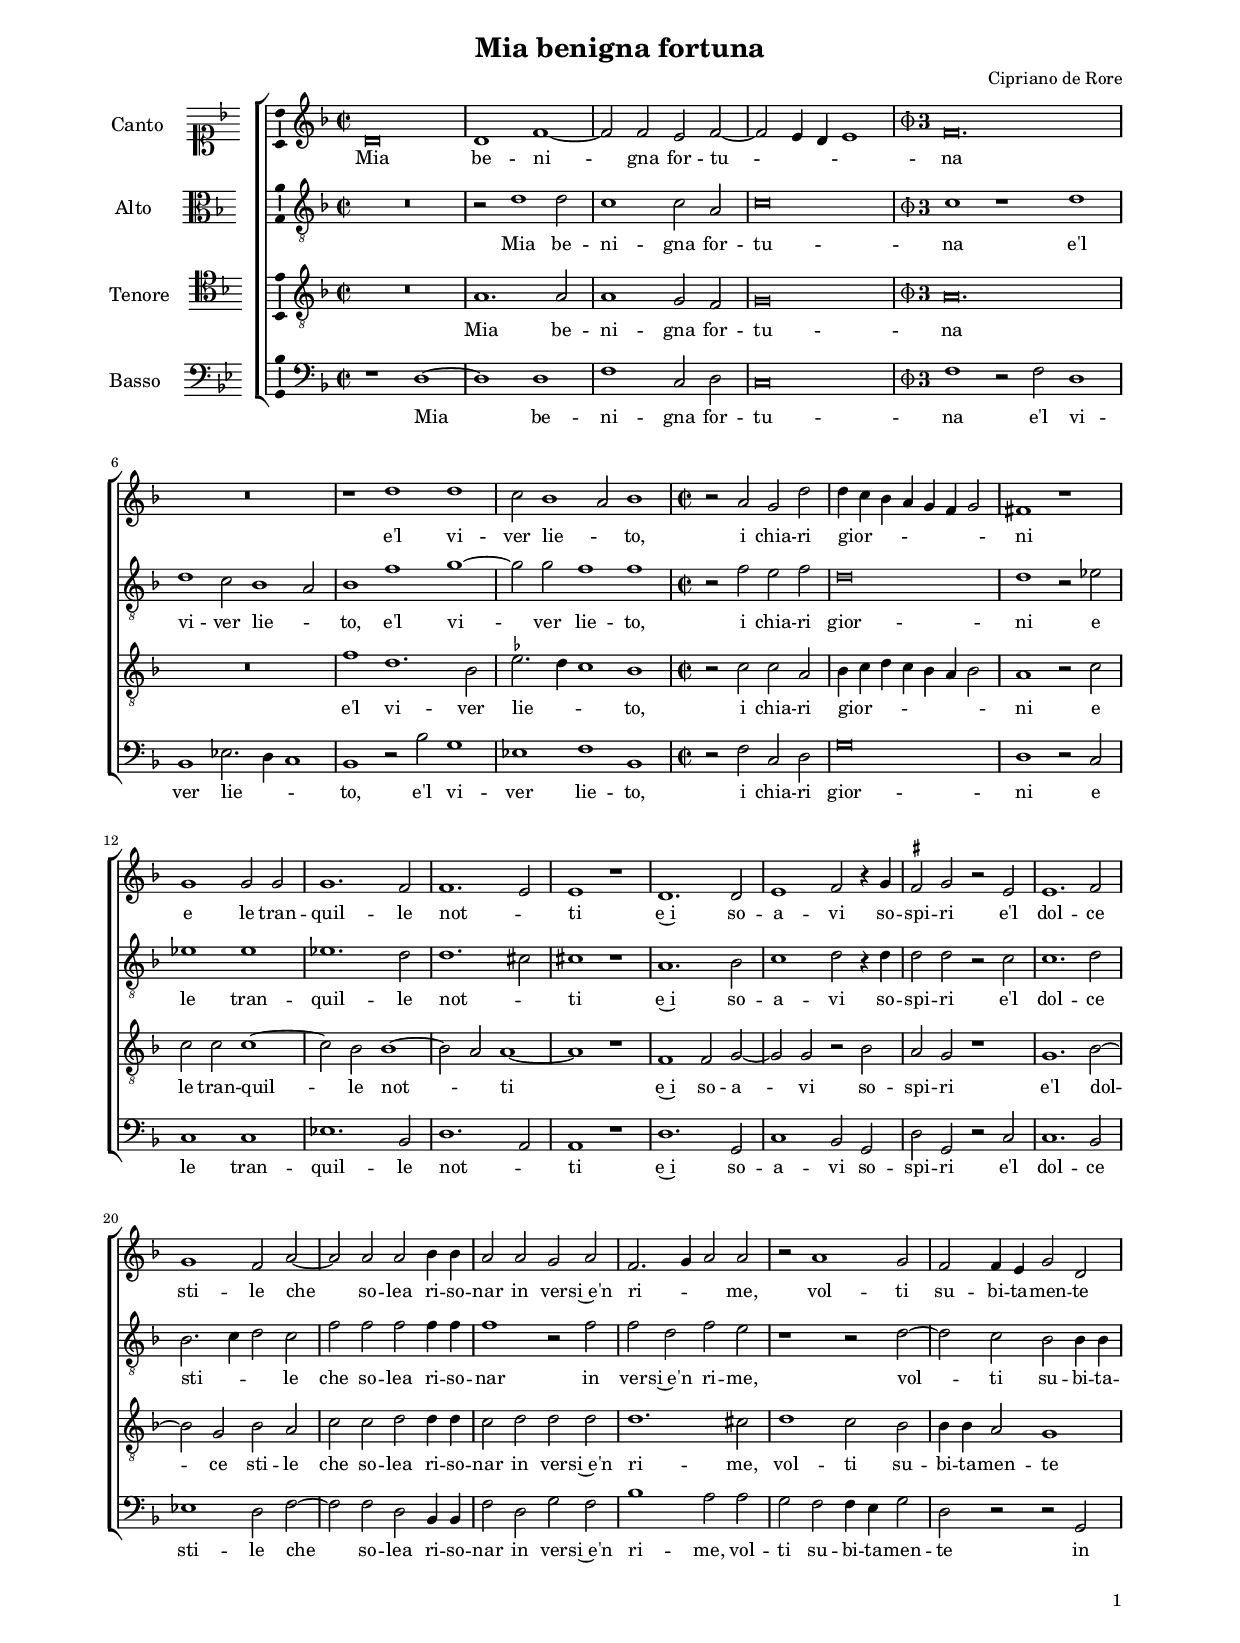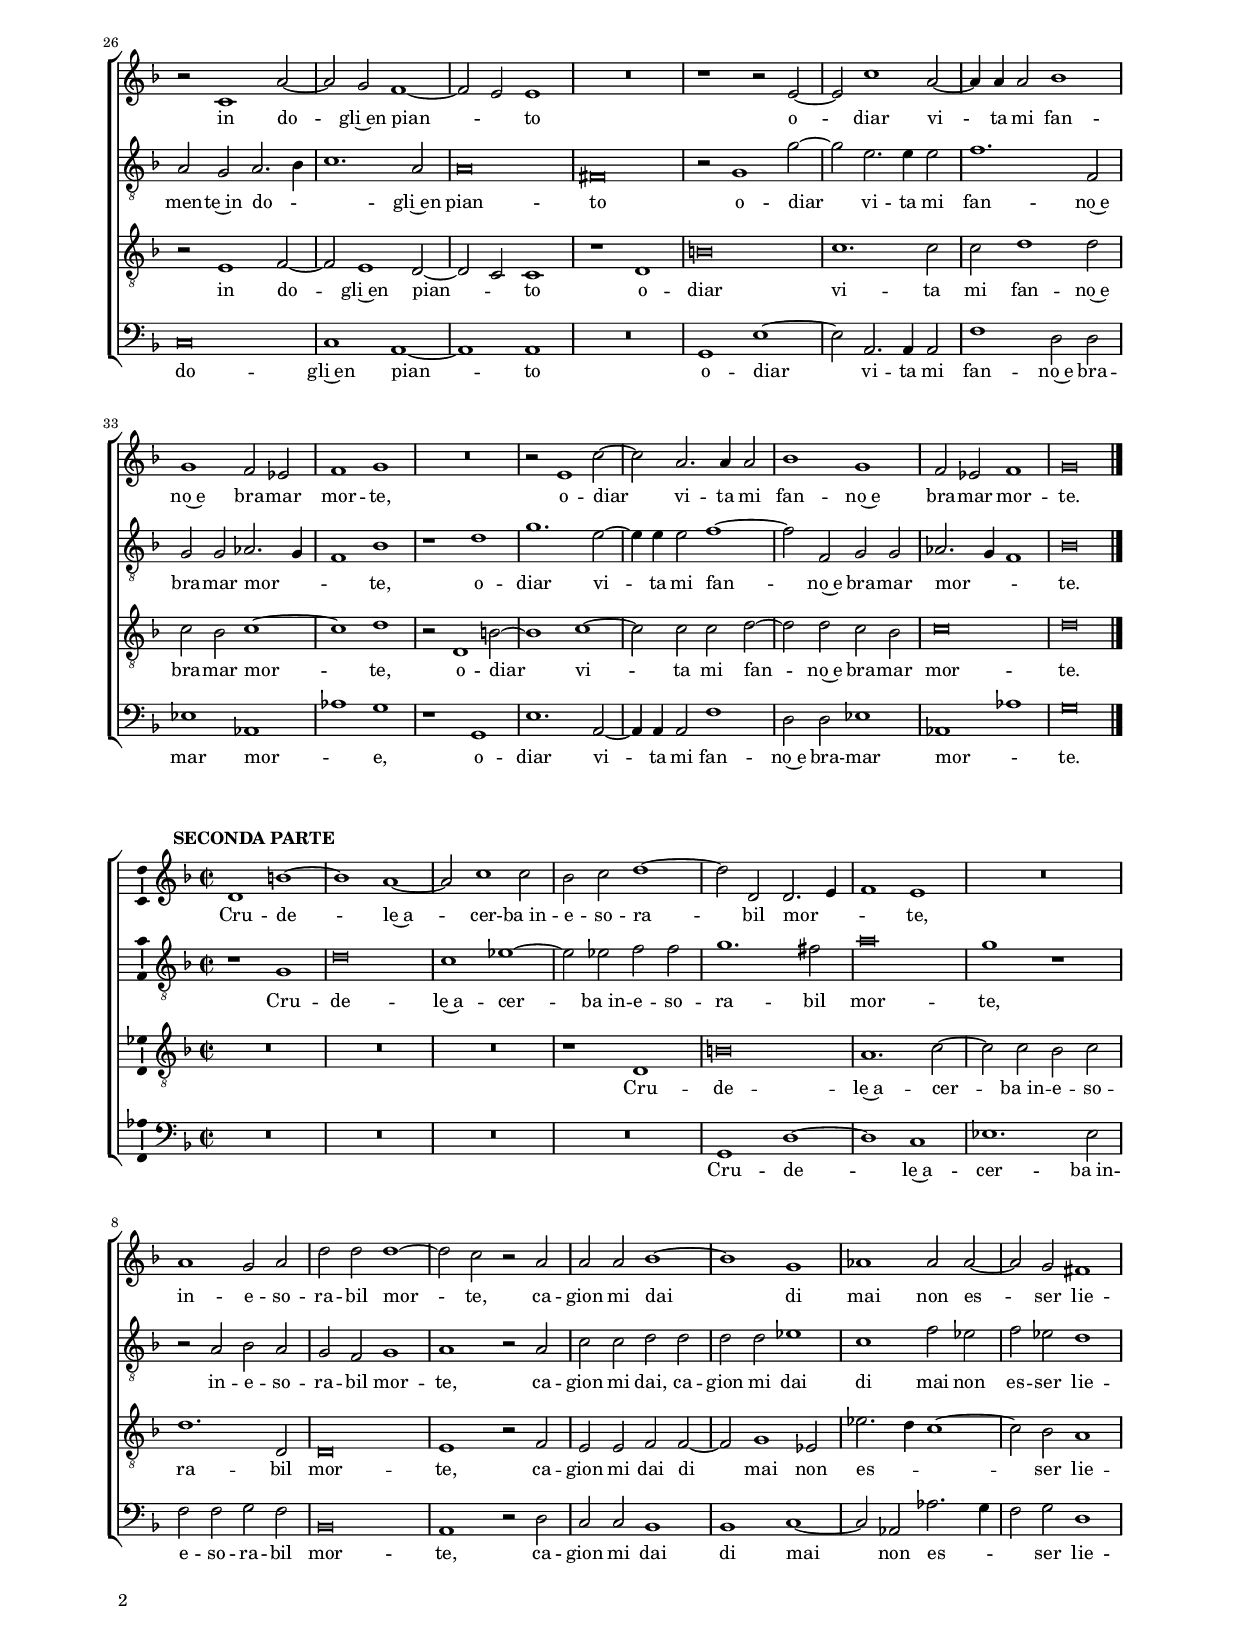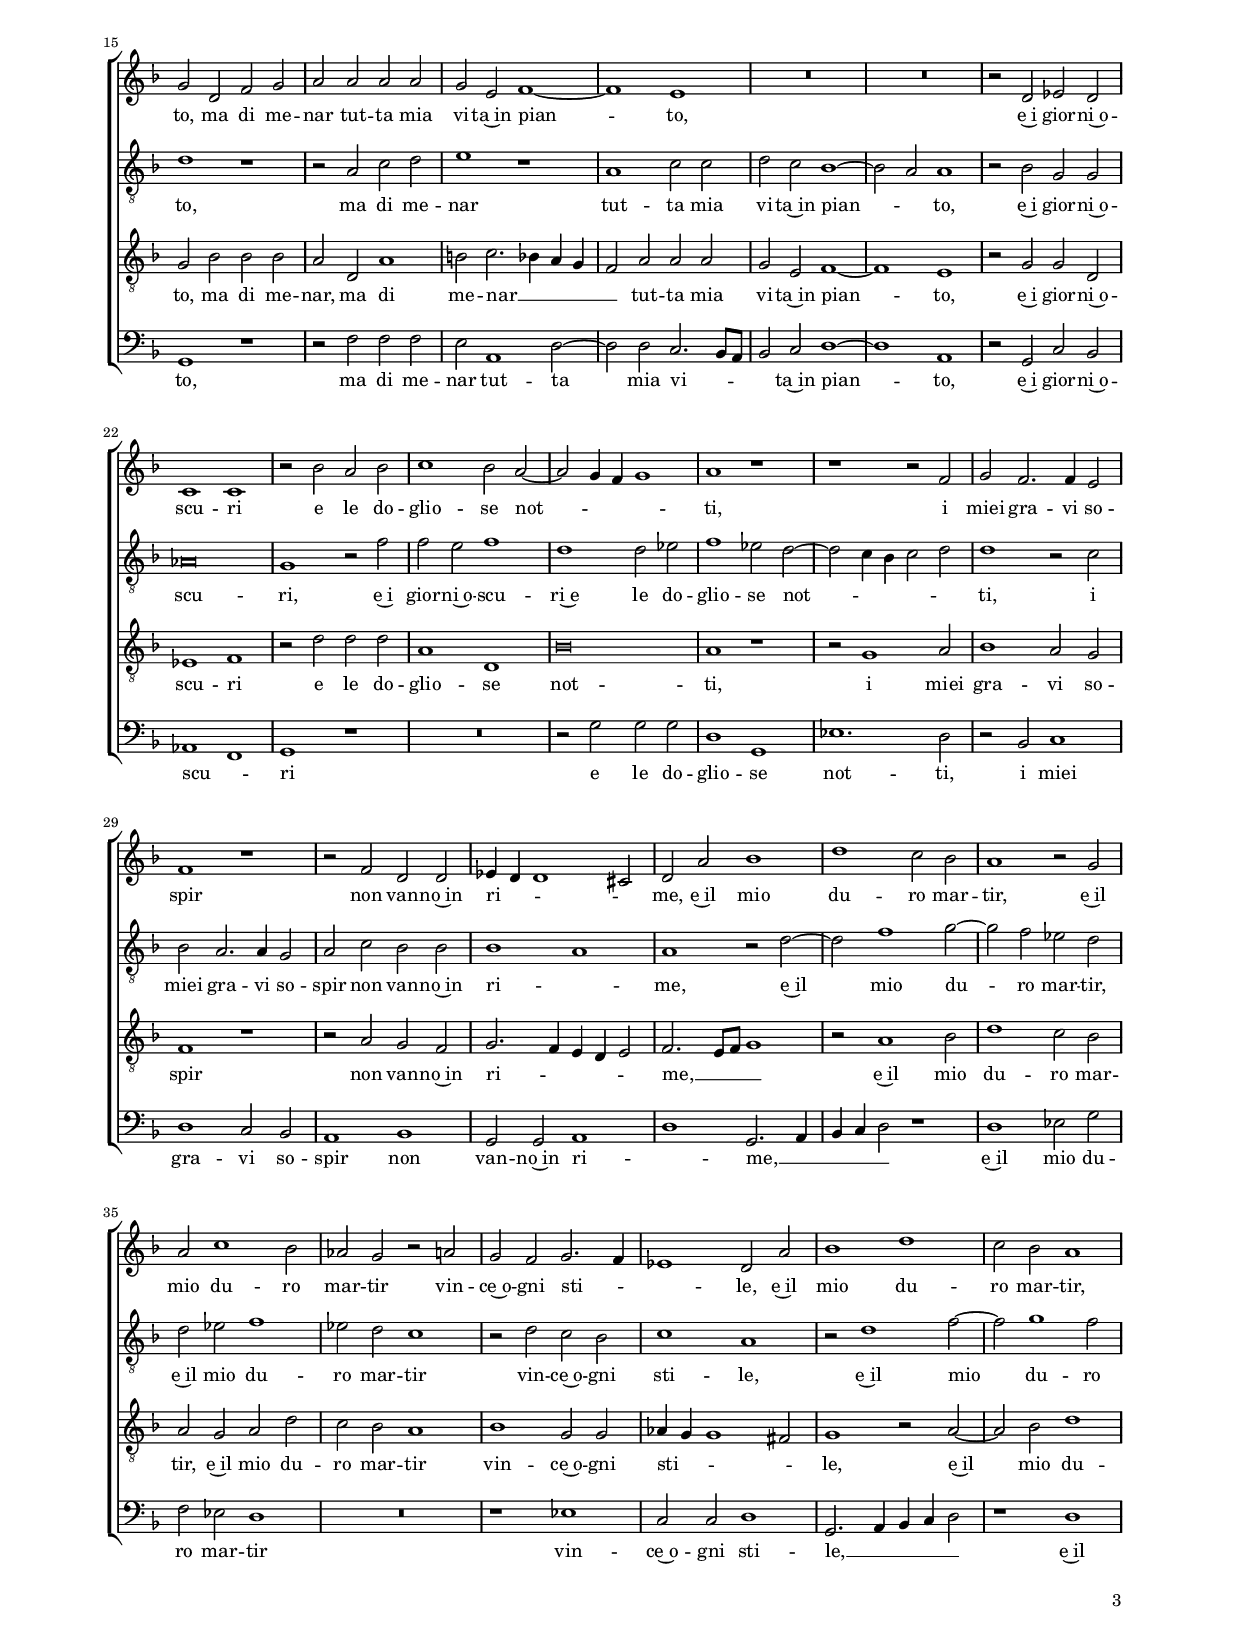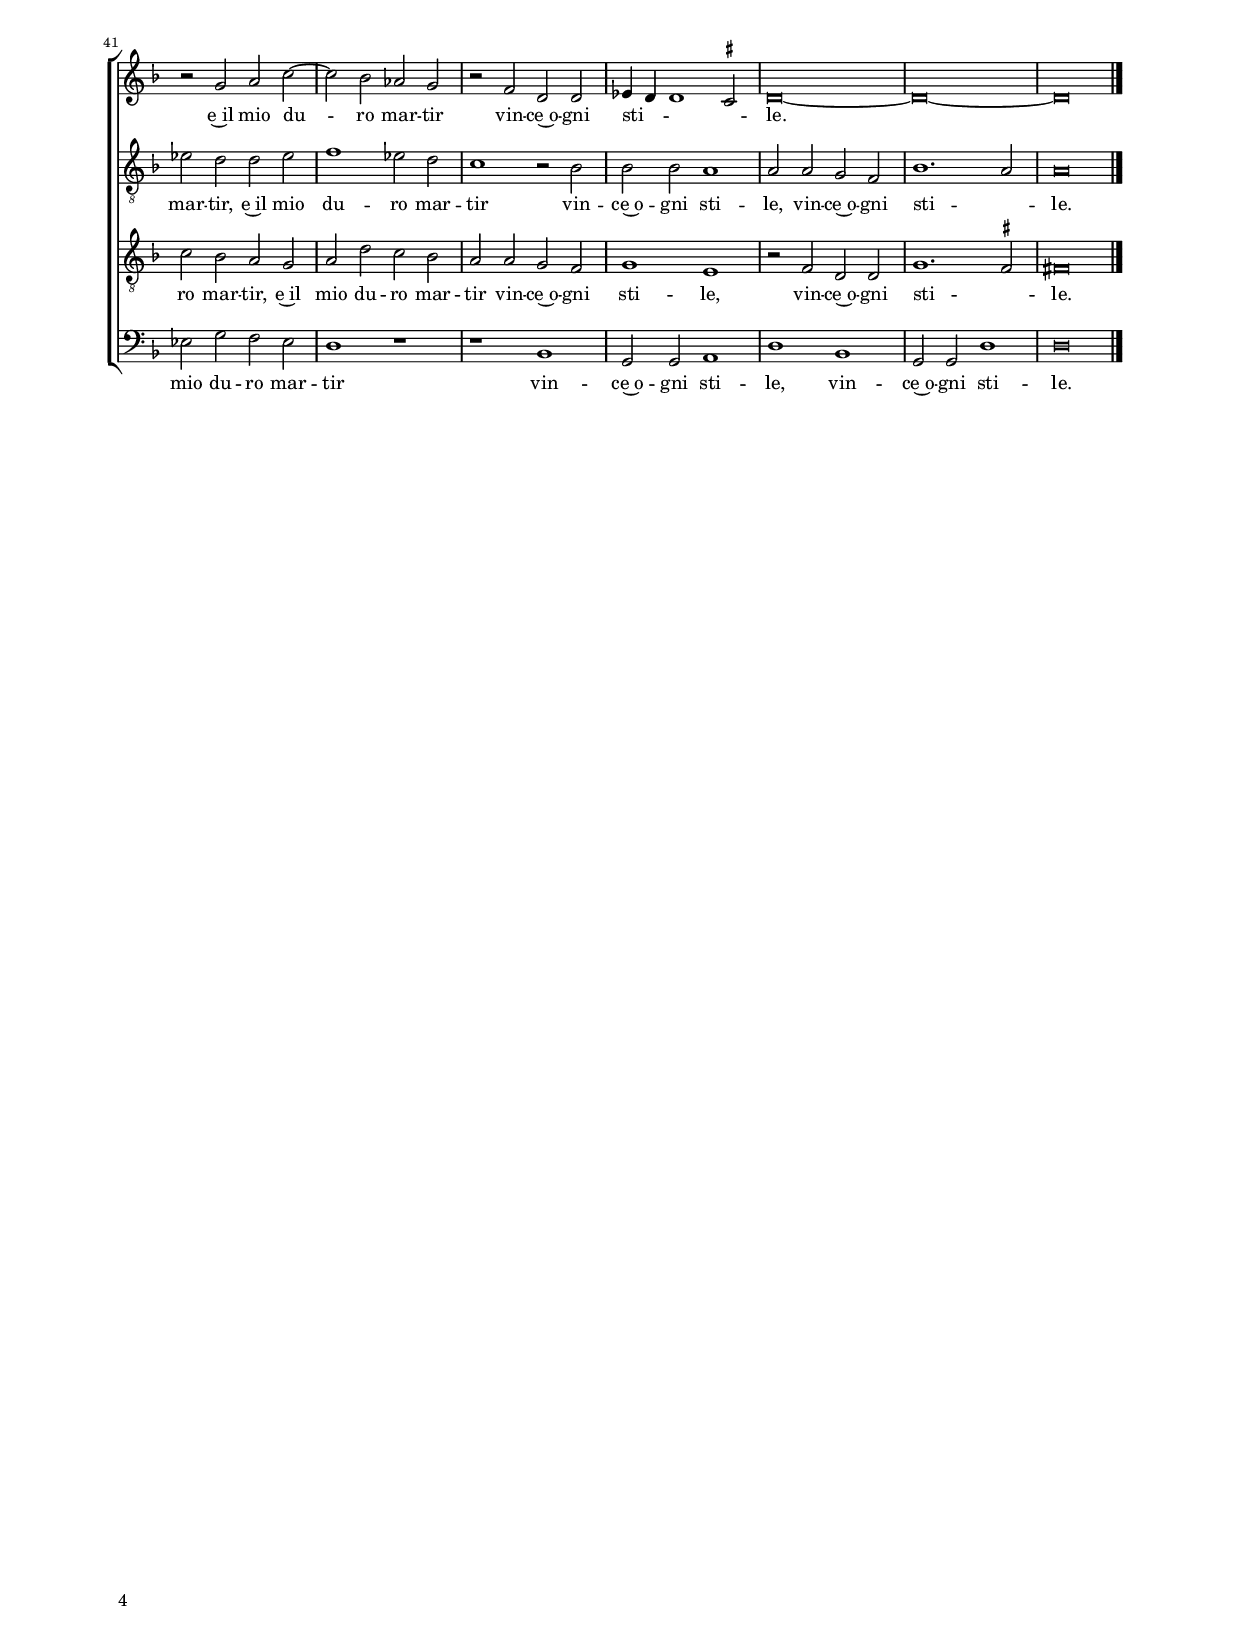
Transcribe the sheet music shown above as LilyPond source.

\header
{
  title="Mia benigna fortuna"
  composer="Cipriano de Rore"
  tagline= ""
}

\version "2.24.2"
\language deutsch
#(set-global-staff-size 15)
% #(set-default-paper-size "letter")
#(ly:set-option 'point-and-click #f)


	ficta = { \once \set suggestAccidentals = ##t }
	
	forget = #(define-music-function (music) (ly:music?) #{
		\accidentalStyle forget
		$music
		\accidentalStyle default
		#})
	
	PhiThree = {
	\once \override Staff.TimeSignature.stencil = #ly:text-interface::print
	\once \override Staff.TimeSignature.text =
	\markup \number { \musicglyph "timesig.mensural34" \vcenter "3" }
	\time 6/2
	}

	m = \melisma
	me = \melismaEnd


\paper
	{
	top-margin = 1.8 \cm
	bottom-margin = 1.2 \cm
	left-margin = 2 \cm
	right-margin = 2 \cm
	ragged-bottom = ##f
	ragged-last-bottom = ##t
	print-page-number = ##f
	score-system-spacing = #'((basic-distance . 16) (minimum-distance . 13) (padding . 5) (strechability . 150))
	system-system-spacing = #'((basic-distance . 16) (minimum-distance . 13) (padding . 5) (strechability . 150))
	oddFooterMarkup=\markup   \fill-line { "" \fromproperty #'page:page-number-string }
	evenFooterMarkup=\markup  \fill-line { \fromproperty #'page:page-number-string "" }
	last-bottom-spacing = #'((basic-distance . 12) (minimum-distance . 7) (padding . 4))
	%systems-per-page = 4
	%page-count = 4
%	min-systems-per-page = 3
	}

global = {
	\key f \major
	\time 2/2 \set Score.measureLength = #(ly:make-moment 2/1)
	\skip 1*2*4
	\PhiThree
	\skip 1*3*4
	\time 2/2 \set Score.measureLength = #(ly:make-moment 2/1)
	\skip 1*2*32 \bar "|."
	}
	

incipitcantus = \markup { \score {
	{
	\set Staff.instrumentName = \markup { \fontsize #1 "Canto" }
	\key f \major
	\clef soprano
	s4 \bar ""
	}
	\layout  {
	raggedright = ##t
	indent = 1.6 \cm
	line-width = 2.5\cm
	\context { \Staff \remove Time_signature_engraver }
	\override Staff.Clef.Y-extent = #'(0 . 0)
	}} \hspace #1 }
	  
	  
incipitaltus = \markup { \score {
	{
	\set Staff.instrumentName = \markup { \fontsize #1 "Alto" }
	\key f \major
	\clef alto
	s4 \bar ""
	}
	\layout  {
	raggedright = ##t
	indent = 1.6 \cm
	line-width = 2.5\cm
	\context { \Staff \remove Time_signature_engraver }
	\override Staff.Clef.Y-extent = #'(0 . 0)
	}} \hspace #1 }


incipittenor = \markup { \score {
	{
	\set Staff.instrumentName = \markup { \fontsize #1 "Tenore" }
	\key f \major
	\clef tenor
	s4 \bar ""
	}
	\layout  {
	raggedright = ##t
	indent = 1.6 \cm
	line-width = 2.5\cm
	\context { \Staff \remove Time_signature_engraver }
	\override Staff.Clef.Y-extent = #'(0 . 0)
	}} \hspace #1 }
	  
	  
incipitbassus = \markup { \score {
	{
	\set Staff.instrumentName = \markup { \fontsize #1 "Basso" }
	\key b \major
	\clef bass
	s4 \bar ""
	}
	\layout  {
	raggedright = ##t
	indent = 1.6 \cm
	line-width = 2.5\cm
	\context { \Staff \remove Time_signature_engraver }
	\override Staff.Clef.Y-extent = #'(0 . 0)
	}} \hspace #1 }


cantus =  \relative c''
	{
	d,\breve
	d1 f~
	f2 f e2 f~
	f2 e4 d e1
%5
% Triple time
	f\breve.
	R\breve.
	r1 d' d
	c2 b1 a2 b1
% End of triple time
	r2 a g d'
%10
	d4 c b a  g f g2
	fis1 r
	g1 g2 g
	g1. f2 |
	f1. e2
%15
	e1 r
	d1. d2
	e1 f2 r4 g
	\ficta fis2 g r e |
	e1. f2
%20
	g1 f2 a~
	a2 a a b4 b
	a2 a g a
	f2. g4 a2 a |
	r2 a1 g2
%25
	f2 f4 e g2 d
	r2 c1 a'2~
	a2 g f1~
	f2 e e1 |
	R\breve
%30
	r1 r2 e~
	e2 c'1 a2~
	a4 a a2 b1
	g1 f2 es |
	f1 g
%35
	R\breve
	r2 e1 c'2~
	c2 a2. a4 a2
	b1 g |
	f2 es f1
%40
	g\breve |
	}


altus =  \relative c'
		{
	R\breve
	r2 d1 d2
	c1 c2 a
	c\breve
%5
% Triple time
		c1 r d |
	d1 c2 b1 a2
	b1 f' g~
	g2 g f1 f
% End of triple time
	r2 f e f
%10
	d\breve |
	d1 r2 es
	es1 es
	es1. d2
	d1. cis2
%15
	cis1 r |
	a1. b2
	c1 d2 r4 d
	d2 d r c
	c1. d2
%20
	b2. c4 d2 c |
	f2 f f f4 f
	f1 r2 f
	f2 d f e
	r1 r2 d~
%25
	d2 c b b4 b |
	a2 g a2. b4
	c1. a2
	a\breve
	fis\breve
%30
	r2 g1 g'2~ |
	g2 e2. e4 e2
	f1. f,2
	g2 g as2. g4
	f1 b
%35
	r1 d |
	g1. e2~
	e4 e e2 f1~
	f2 f, g g
	as2. g4 f1
%40
	b\breve |
	}


tenor =  \relative c'
	{
	R\breve
	a1. a2
	a1 g2 f
	g\breve
%5
% Triple time
	a\breve. |
	R\breve.
	f'1 d1. b2
	\ficta es2. d4 c1 b
% End of triple time
	r2 c c a
%10
	b4 c d c b a b2 |
	a1 r2 c
	c2 c c1~
	c2 b b1~
	b2 a a1~
%15
	a1 r |
	f1 f2 g~
	g2 g r b
	a2 g r1
	g1. b2~
%20
	b2 g b a |
	c2 c d d4 d
	c2 d d d
	d1. cis2
	d1 c2 b
%25
	b4 b a2 g1 |
	r2 e1 f2~
	f2 e1 d2~
	d2 c c1
	r1 d
%30
	h'\breve |
	c1. c2
	c2 d1 d2
	c2 b c1~
	c1 d
%35
	r2 d,1 h'2~ |
	h1 c~
	c2 c c d~
	d2 d c b
	c\breve
%40
	d\breve |
	}


bassus  =  \relative c
	{
	r1 d~
	d1 d
	f1 c2 d
	c\breve
%5
% Triple time
	f1 r2 f d1 |
	b1 es2. d4 c1
	b1 r2 b' g1
	es1 f b,
% End of triple time
	r2 f' c d
%10
	g\breve |
	d1 r2 c
	c1 c
	es1. b2
	d1. a2
%15
	a1 r |
	d1. g,2
	c1 b2 g
	d'2 g, r c
	c1. b2
%20
	es1 d2 f~ |
	f2 f d b4 b
	f'2 d g f
	b1 a2 a
	g2 f f4 e g2
%25
	d2 r r g, |
	c\breve
	c1 a~
	a1 a
	R\breve
%30
	g1 e'1~ |
	e2 a,2. a4 a2
	f'1 d2 d
	es1 as,
	as'1 g
%35
	r1 g, |
	e'1. a,2~
	a4 a a2 f'1
	d2 d es1
	as,1 as'
%40
	g\breve |
	}


lyricscantus = \lyricmode {
	Mia be -- ni -- gna for -- tu -- _ _ _ na e'l vi -- ver lie -- _ to,
	i chia -- ri gior -- _ _ _ _ _ _ ni e le tran -- quil -- le not -- _ ti
	e~i so -- a -- vi so -- spi -- ri e'l dol -- ce sti -- le
	che so -- lea ri -- so -- nar in ver -- si~e'n ri -- _ _ me,
	vol -- ti su -- bi -- ta -- men -- te in do -- gli~en pian -- _ to
	o -- diar vi -- ta mi fan -- no~e bra -- mar mor -- te,
	o -- diar vi -- ta mi fan -- no~e bra -- mar mor -- te.
	}


lyricsaltus = \lyricmode {
	Mia be -- ni -- gna for -- tu -- na e'l vi -- ver lie -- _ to,
	e'l vi -- ver lie -- to,
	i chia -- ri gior -- ni e le tran -- quil -- le not -- _ ti
	e~i so -- a -- vi so -- spi -- ri e'l dol -- ce sti -- _ _ le
	che so -- lea ri -- so -- nar in ver -- si~e'n ri -- me,
	vol -- ti su -- bi -- ta -- men -- te~in do -- _ _ gli~en pian -- to
	o -- diar vi -- ta mi fan -- no~e bra -- mar mor -- _ _ te,
	o -- diar vi -- ta mi fan -- no~e bra -- mar mor -- _ _ te.
	}


lyricstenor = \lyricmode {
	Mia be -- ni -- gna for -- tu -- na e'l vi -- ver lie -- _ _ to,
	i chia -- ri gior -- _ _ _ _ _ _ ni e le tran -- quil -- le not -- _ ti
	e~i so -- a -- vi so -- spi -- ri e'l dol -- ce sti -- le
	che so -- lea ri -- so -- nar in ver -- si~e'n ri -- me,
	vol -- ti su -- bi -- ta -- men -- te in do -- gli~en pian -- _ to
	o -- diar vi -- ta mi fan -- no~e bra -- mar mor -- te,
	o -- diar vi -- ta mi fan -- no~e bra -- mar mor -- te.
	}


lyricsbassus = \lyricmode {
	Mia be -- ni -- gna for -- tu -- na e'l vi -- ver lie -- _ _ to,
	e'l vi -- ver lie -- to,
	i chia -- ri gior -- ni e le tran -- quil -- le not -- _ ti
	e~i so -- a -- vi so -- spi -- ri e'l dol -- ce sti -- le
	che so -- lea ri -- so -- nar in ver -- si~e'n ri -- me,
	vol -- ti su -- bi -- ta -- men -- te in do -- gli~en pian -- to
	o -- diar vi -- ta mi fan -- no~e bra -- mar mor -- _ e,
	o -- diar vi -- ta mi fan -- no~e bra -- mar mor -- _ te.
	}


\score
{  
	\transpose f f {
	\new ChoirStaff \with { \override StaffGrouper.staff-staff-spacing.basic-distance = #12 }
	<<


	\new Staff << \global
	\new Voice="v1" {
		\set Staff.instrumentName=\incipitcantus
		%	   \set Staff.instrumentName="S"
		\set Staff.midiInstrument = "reed organ"
		\clef violin
		\cantus }
	\new Lyrics \lyricsto "v1" {\lyricscantus }
	>>


	\new Staff << \global
	\new Voice="v2" {
		\set Staff.instrumentName=\incipitaltus
		%	   \set Staff.instrumentName="A"
		\set Staff.midiInstrument = "reed organ"
				\clef "G_8" 
		\altus}
	\new Lyrics \lyricsto "v2" {\lyricsaltus }
	>>


	\new Staff << \global
	\new Voice="v3" {
		\set Staff.instrumentName=\incipittenor
		%	   \set Staff.instrumentName="T"
		\set Staff.midiInstrument = "reed organ"
		\clef "G_8"
		\tenor }
	\new Lyrics \lyricsto "v3" {\lyricstenor }
	>>


	\new Staff << \global
	\new Voice="v4" {
		\set Staff.instrumentName=\incipitbassus
		%	   \set Staff.instrumentName="B"
		\set Staff.midiInstrument = "reed organ"
		\clef bass 
		\bassus }
	\new Lyrics \lyricsto "v4" {\lyricsbassus}
	>>

	>>
	} % transpose

	\layout
	{
	indent = 2.5 \cm
%	\context { \Lyrics \override VerticalAxisGroup.nonstaff-relatedstaff-spacing.padding = #2 }
%	\context { \Lyrics \override LyricText.font-size = #1 }
	\context { \Staff \consists Ambitus_engraver }
	\context { \Score \override BarNumber.padding = #2 }
	\context { \Voice \override NoteHead.style = #'baroque }
	}

\midi
	{
	\tempo 2 = 90
	}

}

%%%%%%%%%%%%%%%%%%%%  SECONDA PARTE


global = {
	\key f \major
	\time 2/2 \set Score.measureLength = #(ly:make-moment 2/1)
	\skip 1*2*47 \bar "|."
	}


cantus =  \relative c''
	{
	d,1 h'~
	h1 a~
	a2 c1 c2
	b2 c d1~
%5
	d2 d, d2. e4 |
	f1 e
	R\breve
	a1 g2 a
	d2 d d1~
%10
	d2 c r a |
	a2 a b1~
	b1 g
	as1 as2 as~
	as2 g fis1
%15
	g2 d f g |
	a2 a a a
	g2 e f1~
	f1 e
	R\breve
%20
	R\breve |
	r2 d es d
	c1 c
	r2 b' a b
	c1 b2 a~
%25
	a2 g4 f g1 |
	a1 r
	r1 r2 f
	g2 f2. f4 e2
	f1 r
%30
	r2 f d d |
	es4 d d1 cis2
	d2 a' b1
	d1 c2 b
	a1 r2 g
%35
	a2 c1 b2 |
	as2 g r a
	g2 f g2. f4
	es1 d2 a'
	b1 d
%40
	c2 b a1 |
	r2 g a c~
	c2 b as g
	r2 f d d
	es4 d d1 \ficta cis2
%45
	d\breve~
	d\breve~
	d\breve |
	}


altus =  \relative c'
	{
	r1 g
	d'\breve
	c1 es~
	es2 es f f
%5
	g1. fis2 |
	a\breve
	g1 r
	r2 a, b a
	g2 f g1
%10
	a1 r2 a |
	c2 c d d
	d2 d es1
	c1 f2 es
	f2 es d1
%15
	d1 r |
	r2 a c d
	e1 r
	a,1 c2 c
	d2 c b1~
%20
	b2 a a1 |
	r2 b g g
	as\breve
	g1 r2 f'
	f2 e f1
%25
	d1 d2 es |
	f1 es2 d~
	d2 c4 b c2 d
	d1 r2 c
	b2 a2. a4 g2
%30
	a2 c b b |
	b1 a
	a1 r2 d~
	d2 f1 g2~
	g2 f es d
%35
	d2 es f1 |
	es2 d c1
	r2 d c b
	c1 a
	r2 d1 f2~
%40
	f2 g1 f2 |
	es2 d d es
	f1 es2 d
	c1 r2 b
	b2 b a1
%45
	a2 a g f |
	b1. a2
	a\breve |
	}


tenor =  \relative c'
	{
	R\breve
	R\breve
	R\breve
	r1 d,
%5
	h'\breve |
	a1. c2~
	c2 c b c
	d1. d,2
	d\breve
%10
	e1 r2 f |
	e2 e f f~
	f2 g1 es2
	es'2. d4 c1~
	c2 b a1
%15
	g2 b b b |
	a2 d, a'1
	h2 c2. b4 a g
	f2 a a a
	g2 e f1~
%20
	f1 e |
	r2 g g d
	es1 f
	r2 d' d d
	a1 d,
%25
	b'\breve |
	a1 r
	r2 g1 a2
	b1 a2 g
	f1 r
%30
	r2 a g f |
	g2. f4 e d e2
	f2. e8 f g1
	r2 a1 b2
	d1 c2 b
%35
	a2 g a d |
	c2 b a1
	b1 g2 g
	as4 g g1 fis2
	g1 r2 a~
%40
	a2 b d1 |
	c2 b a g 
	a2 d c b
	a2 a g f
	g1 e
%45
	r2 f d d |
	g1. \ficta fis2
	fis\breve |
	}


bassus  =  \relative c
	{
	R\breve
	R\breve
	R\breve
	R\breve
%5
	g1 d'~ |
	d1 c
	es1. es2
	f2 f g f
	b,\breve
%10
	a1 r2 d |
	c2 c b1
	b1 c~
	c2 as as'2. g4
	f2 g d1
%15
	g,1 r |
	r2 f' f f
	e2 a,1 d2~
	d2 d c2. b8 a
	b2 c d1~
%20
	d1 a |
	r2 g c b
	as1 f
	g1 r
	R\breve
%25
	r2 g' g g |
	d1 g,
	es'1. d2
	r2 b c1
	d1 c2 b
%30
	a1 b |
	g2 g a1
	d1 g,2. a4
	b4 c d2 r1
	d1 es2 g
%35
	f2 es d1 |
	R\breve
	r1 es
	c2 c d1
	g,2. a4 b c d2
%40
	r1 d |
	es2 g f es
	d1 r
	r1 b
	g2 g a1
%45
	d1 b |
	g2 g d'1
	d\breve |
	}


lyricscantus = \lyricmode {
	Cru -- de -- le~a -- cer -- ba_in -- e -- so -- ra -- bil mor -- _ _ te,
	in -- e -- so -- ra -- bil mor -- te,
	ca -- gion mi dai di mai non es -- ser lie -- to,
	ma di me -- nar tut -- ta mia vi -- ta~in pian -- to,
	e~i gior -- ni~o -- scu -- ri e le do -- glio -- se not -- _ _ _ ti,
	i miei gra -- vi so -- spir non van -- no~in ri -- _ _ _ me,
	e~il mio du -- ro mar -- tir,
	e~il mio du -- ro mar -- tir vin -- ce~o -- gni sti -- _ _ le,
	e~il mio du -- ro mar -- tir,
	e~il mio du -- ro mar -- tir vin -- ce~o -- gni sti -- _ _ _ le.
	}


lyricsaltus = \lyricmode {
	Cru -- de -- le~a -- cer -- ba_in -- e -- so -- ra -- bil mor -- te,
	in -- e -- so -- ra -- bil mor -- te,
	ca -- gion mi dai,
	ca -- gion mi dai di mai non es -- ser lie -- to,
	ma di me -- nar tut -- ta mia vi -- ta~in pian -- _ to,
	e~i gior -- ni~o -- scu -- ri,
	e~i gior -- ni~o -- scu -- ri~e le do -- glio -- se not -- _ _ _ _ ti,
	i miei gra -- vi so -- spir non van -- no~in ri -- _ me,
	e~il mio du -- ro mar -- tir,
	e~il mio du -- ro mar -- tir vin -- ce~o -- gni sti -- le,
	e~il mio du -- ro mar -- tir,
	e~il mio du -- ro mar -- tir vin -- ce~o -- gni sti -- le,
	vin -- ce~o -- gni sti -- _ le.
	}


lyricstenor = \lyricmode {
	Cru -- de -- le~a -- cer -- ba_in -- e -- so -- ra -- bil mor -- te,
	ca -- gion mi dai di mai non es -- _ _ ser lie -- to,
	ma di me -- nar,
	ma di me -- nar __ _ _ _ _ tut -- ta mia vi -- ta~in pian -- to,
	e~i gior -- ni~o -- scu -- ri e le do -- glio -- se not -- ti,
	i miei gra -- vi so -- spir non van -- no~in ri -- _ _ _ _ me, __ _ _ _
	e~il mio du -- ro mar -- tir,
	e~il mio du -- ro mar -- tir vin -- ce~o -- gni sti -- _ _ _ le,
	e~il mio du -- ro mar -- tir,
	e~il mio du -- ro mar -- tir vin -- ce~o -- gni sti -- le,
	vin -- ce~o -- gni sti -- _ le.
	}


lyricsbassus = \lyricmode {
	Cru -- de -- le~a -- cer -- ba_in -- e -- so -- ra -- bil mor -- te,
	ca -- gion mi dai di mai non es -- _ _ ser lie -- to,
	ma di me -- nar tut -- ta mia vi -- _ _ _ ta~in pian -- to,
	e~i gior -- ni~o -- scu -- _ ri e le do -- glio -- se not -- ti,
	i miei gra -- vi so -- spir non van -- no~in ri -- _ me, __ _ _ _ _
	e~il mio du -- ro mar -- tir vin -- ce~o -- gni sti -- le, __ _ _ _ _
	e~il mio du -- ro mar -- tir vin -- ce~o -- gni sti -- le,
	vin -- ce~o -- gni sti -- le.
	}


\score
{  
	\transpose f f {
	\new ChoirStaff \with { \override StaffGrouper.staff-staff-spacing.basic-distance = #12 }
	<<

\new Staff << \global
	\new Voice="v1" {
		%\set Staff.instrumentName=\incipitcantus
		%	   \set Staff.instrumentName="S"
		\set Staff.midiInstrument = "reed organ"
		\clef violin
		\cantus }
	\new Lyrics \lyricsto "v1" {\lyricscantus }
	>>


	\new Staff << \global
	\new Voice="v2" {
		%\set Staff.instrumentName=\incipitaltus
		%	   \set Staff.instrumentName="A"
		\set Staff.midiInstrument = "reed organ"
				\clef "G_8" 
		\altus}
	\new Lyrics \lyricsto "v2" {\lyricsaltus }
	>>


	\new Staff << \global
	\new Voice="v3" {
		%\set Staff.instrumentName=\incipittenor
		%	   \set Staff.instrumentName="T"
		\set Staff.midiInstrument = "reed organ"
		\clef "G_8"
		\tenor }
	\new Lyrics \lyricsto "v3" {\lyricstenor }
	>>


	\new Staff << \global
	\new Voice="v4" {
		%\set Staff.instrumentName=\incipitbassus
		%	   \set Staff.instrumentName="B"
		\set Staff.midiInstrument = "reed organ"
		\clef bass 
		\bassus }
	\new Lyrics \lyricsto "v4" {\lyricsbassus}
	>>

	>>
	} % transpose
		
	\layout
	{
	indent = 0 \cm
%	\context { \Lyrics \override VerticalAxisGroup.nonstaff-relatedstaff-spacing.padding = #2 }
%	\context { \Lyrics \override LyricText.font-size = #1 }
	\context { \Staff \consists Ambitus_engraver }
	\context { \Score \override BarNumber.padding = #2 }
	\context { \Voice \override NoteHead.style = #'baroque }
	}
	
	%\header { piece = \markup { \raise #2 \hspace #7 \bold "SECONDA PARTE"} }
	\header { piece = \markup { \hspace #7 \column { \raise #2  \transparent "x" \bold "SECONDA PARTE"} } }

\midi
	{
	\tempo 2 = 90
	}
	
}

% EOF
